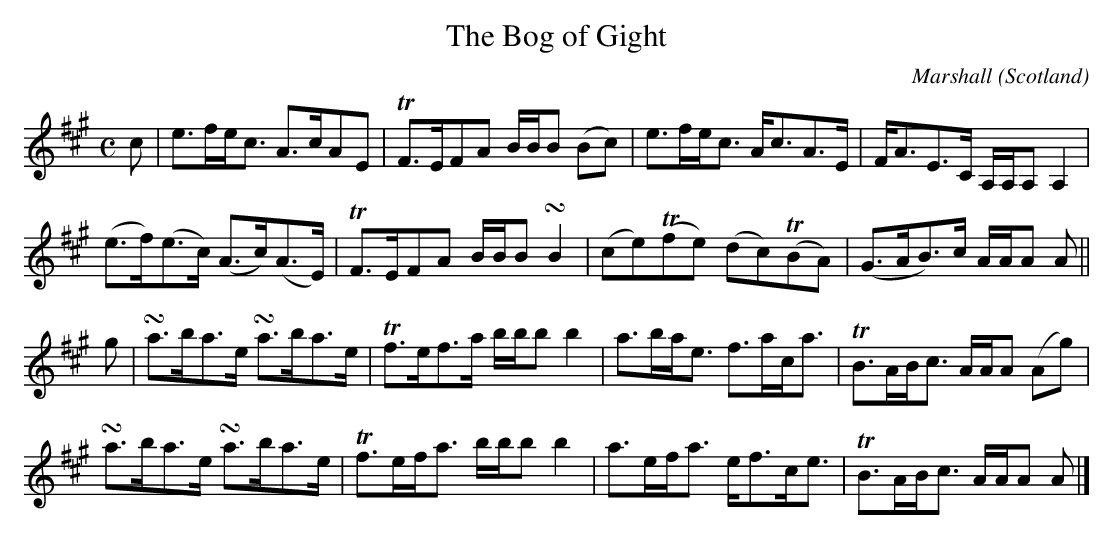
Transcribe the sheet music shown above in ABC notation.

X:1
U:~=!turn!
T:The Bog of Gight
C:Marshall
O:Scotland
M:C
L:1/8
K:A
c | e>fe<c A>cAE | TF>EFA B/2B/2B (Bc) | e>fe<c A<cA>E | F<AE>C A,/2A,/2A, A,2 |
(e>f)(e>c) (A>c)(A>E) | TF>EFA B/2B/2B ~B2 | (ce)(Tfe) (dc)(TBA) | (G>AB)>c A/2A/2A A ||
g | ~a>ba>e ~a>ba>e | Tf>ef>a b/2b/2b b2 | a>ba<e f>ac<a | TB>AB<c A/2A/2A (Ag) |
~a>ba>e ~a>ba>e | Tf>ef<a b/2b/2b b2 | a>ef<a e<fc<e | TB>AB<c A/2A/2A A|]
